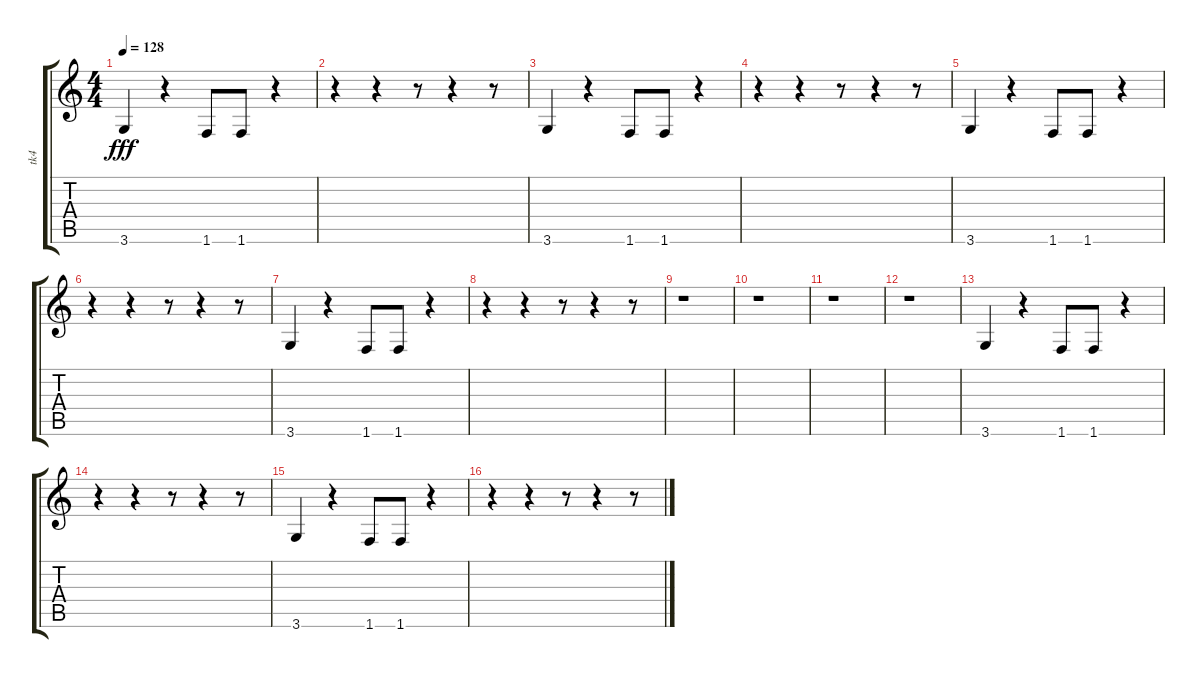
\track ("tk4" "tk4") {instrument slapbass2}
\staff {score tabs}
\tuning (E4 B3 G3 D3 A2 E2) {hide}
\ts (4 4)
\tempo 128
\clef g2
\ks c
3.6.4{dy fff} r.4 1.6.8 1.6.8 r.4 |
r.4 r.4 r.8 r.4 r.8 |
3.6.4 r.4 1.6.8 1.6.8 r.4 |
r.4 r.4 r.8 r.4 r.8 |
3.6.4 r.4 1.6.8 1.6.8 r.4 |
r.4 r.4 r.8 r.4 r.8 |
3.6.4 r.4 1.6.8 1.6.8 r.4 |
r.4 r.4 r.8 r.4 r.8 |
r.1 |
r.1 |
r.1 |
r.1 |
3.6.4 r.4 1.6.8 1.6.8 r.4 |
r.4 r.4 r.8 r.4 r.8 |
3.6.4 r.4 1.6.8 1.6.8 r.4 |
r.4 r.4 r.8 r.4 r.8
